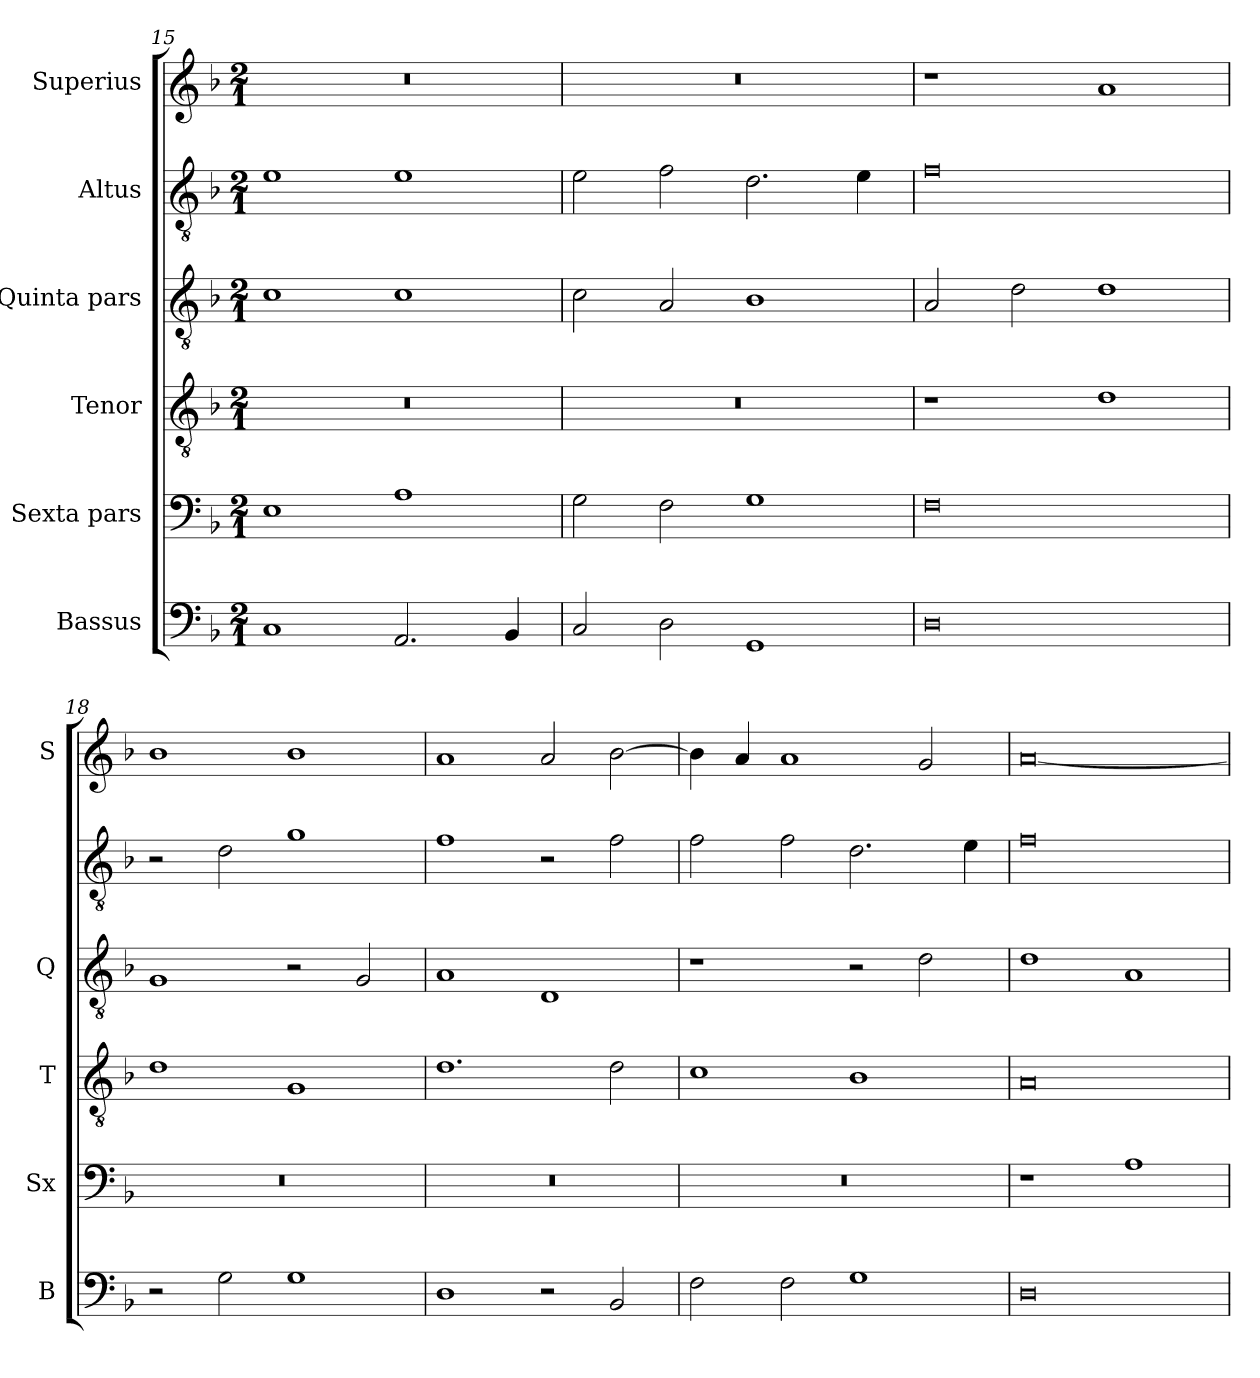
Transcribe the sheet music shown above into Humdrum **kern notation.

**kern	**kern	**kern	**kern	**kern	**kern
*part6	*part5	*part4	*part3	*part2	*part1
*staff6	*staff5	*staff4	*staff3	*staff2	*staff1
*I"Bassus	*I"Sexta pars	*I"Tenor	*I"Quinta pars	*I"Altus	*I"Superius
*I'B	*I'Sx	*I'T	*I'Q	*	*I'S
*clefF4	*clefF4	*clefGv2	*clefGv2	*clefGv2	*clefG2
*k[b-]	*k[b-]	*k[b-]	*k[b-]	*k[b-]	*k[b-]
*M2/1	*M2/1	*M2/1	*M2/1	*M2/1	*M2/1
=15	=15	=15	=15	=15	=15
1C	1E	0r	1c	1e	0r
2.AA/	1A	.	1c	1e	.
4BB-/	.	.	.	.	.
=16	=16	=16	=16	=16	=16
2C/	2G\	0r	2c\	2e\	0r
2D\	2F\	.	2A/	2f\	.
1GG	1G	.	1B-	2.d\	.
.	.	.	.	4e\	.
=17	=17	=17	=17	=17	=17
0D	0F	1r	2A/	0f	1r
.	.	.	2d\	.	.
.	.	1d	1d	.	1a
=18	=18	=18	=18	=18	=18
2r	0r	1d	1G	2r	1b-
2G\	.	.	.	2d\	.
1G	.	1G	2r	1g	1b-
.	.	.	2G/	.	.
=19	=19	=19	=19	=19	=19
1D	0r	1.d	1A	1f	1a
2r	.	.	1D	2r	2a/
2BB-/	.	2d\	.	2f\	[2b-\
=20	=20	=20	=20	=20	=20
2F\	0r	1c	1r	2f\	4b-\]
.	.	.	.	.	4a/
2F\	.	.	.	2f\	1a
1G	.	1B-	2r	2.d\	.
.	.	.	2d\	.	2g/
.	.	.	.	4e\	.
=21	=21	=21	=21	=21	=21
0D	1r	0A	1d	0f	[0a
.	1A	.	1A	.	.
=	=	=	=	=	=
*-	*-	*-	*-	*-	*-
